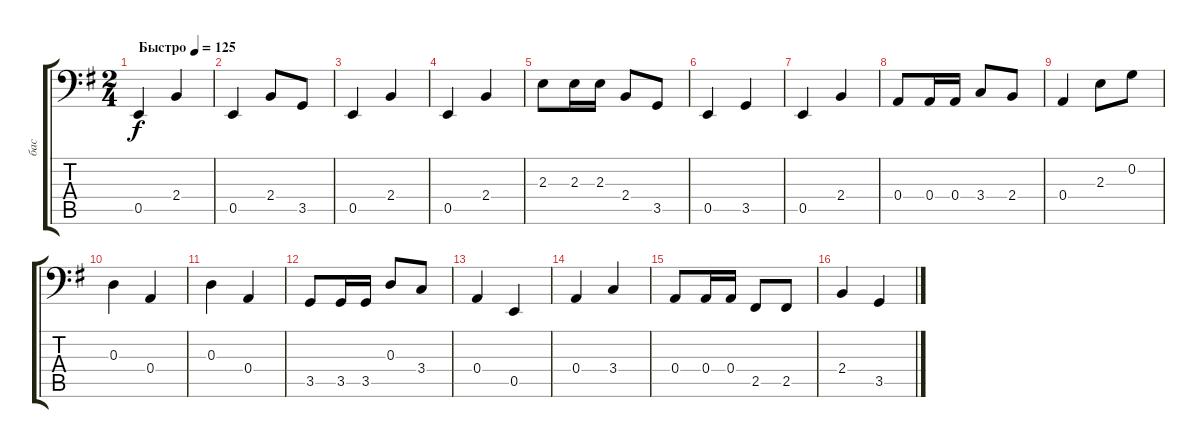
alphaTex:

\track ("бас" "бас") {instrument electricbasspick}
\staff {score tabs}
\tuning (C3 G2 D2 A1 E1 B0) {hide}
\ts (2 4)
\tempo (125 "Быстро")
\clef f4
\ks eminor
0.5.4{dy f instrument electricbasspick} 2.4.4 |
0.5.4 2.4.8 3.5.8 |
0.5.4 2.4.4 |
0.5.4 2.4.4 |
2.3.8 2.3.16 2.3.16 2.4.8 3.5.8 |
0.5.4 3.5.4 |
0.5.4 2.4.4 |
0.4.8 0.4.16 0.4.16 3.4.8 2.4.8 |
0.4.4 2.3.8 0.2.8 |
0.3.4 0.4.4 |
0.3.4 0.4.4 |
3.5.8 3.5.16 3.5.16 0.3.8 3.4.8 |
0.4.4 0.5.4 |
0.4.4 3.4.4 |
0.4.8 0.4.16 0.4.16 2.5.8 2.5.8 |
2.4.4 3.5.4
